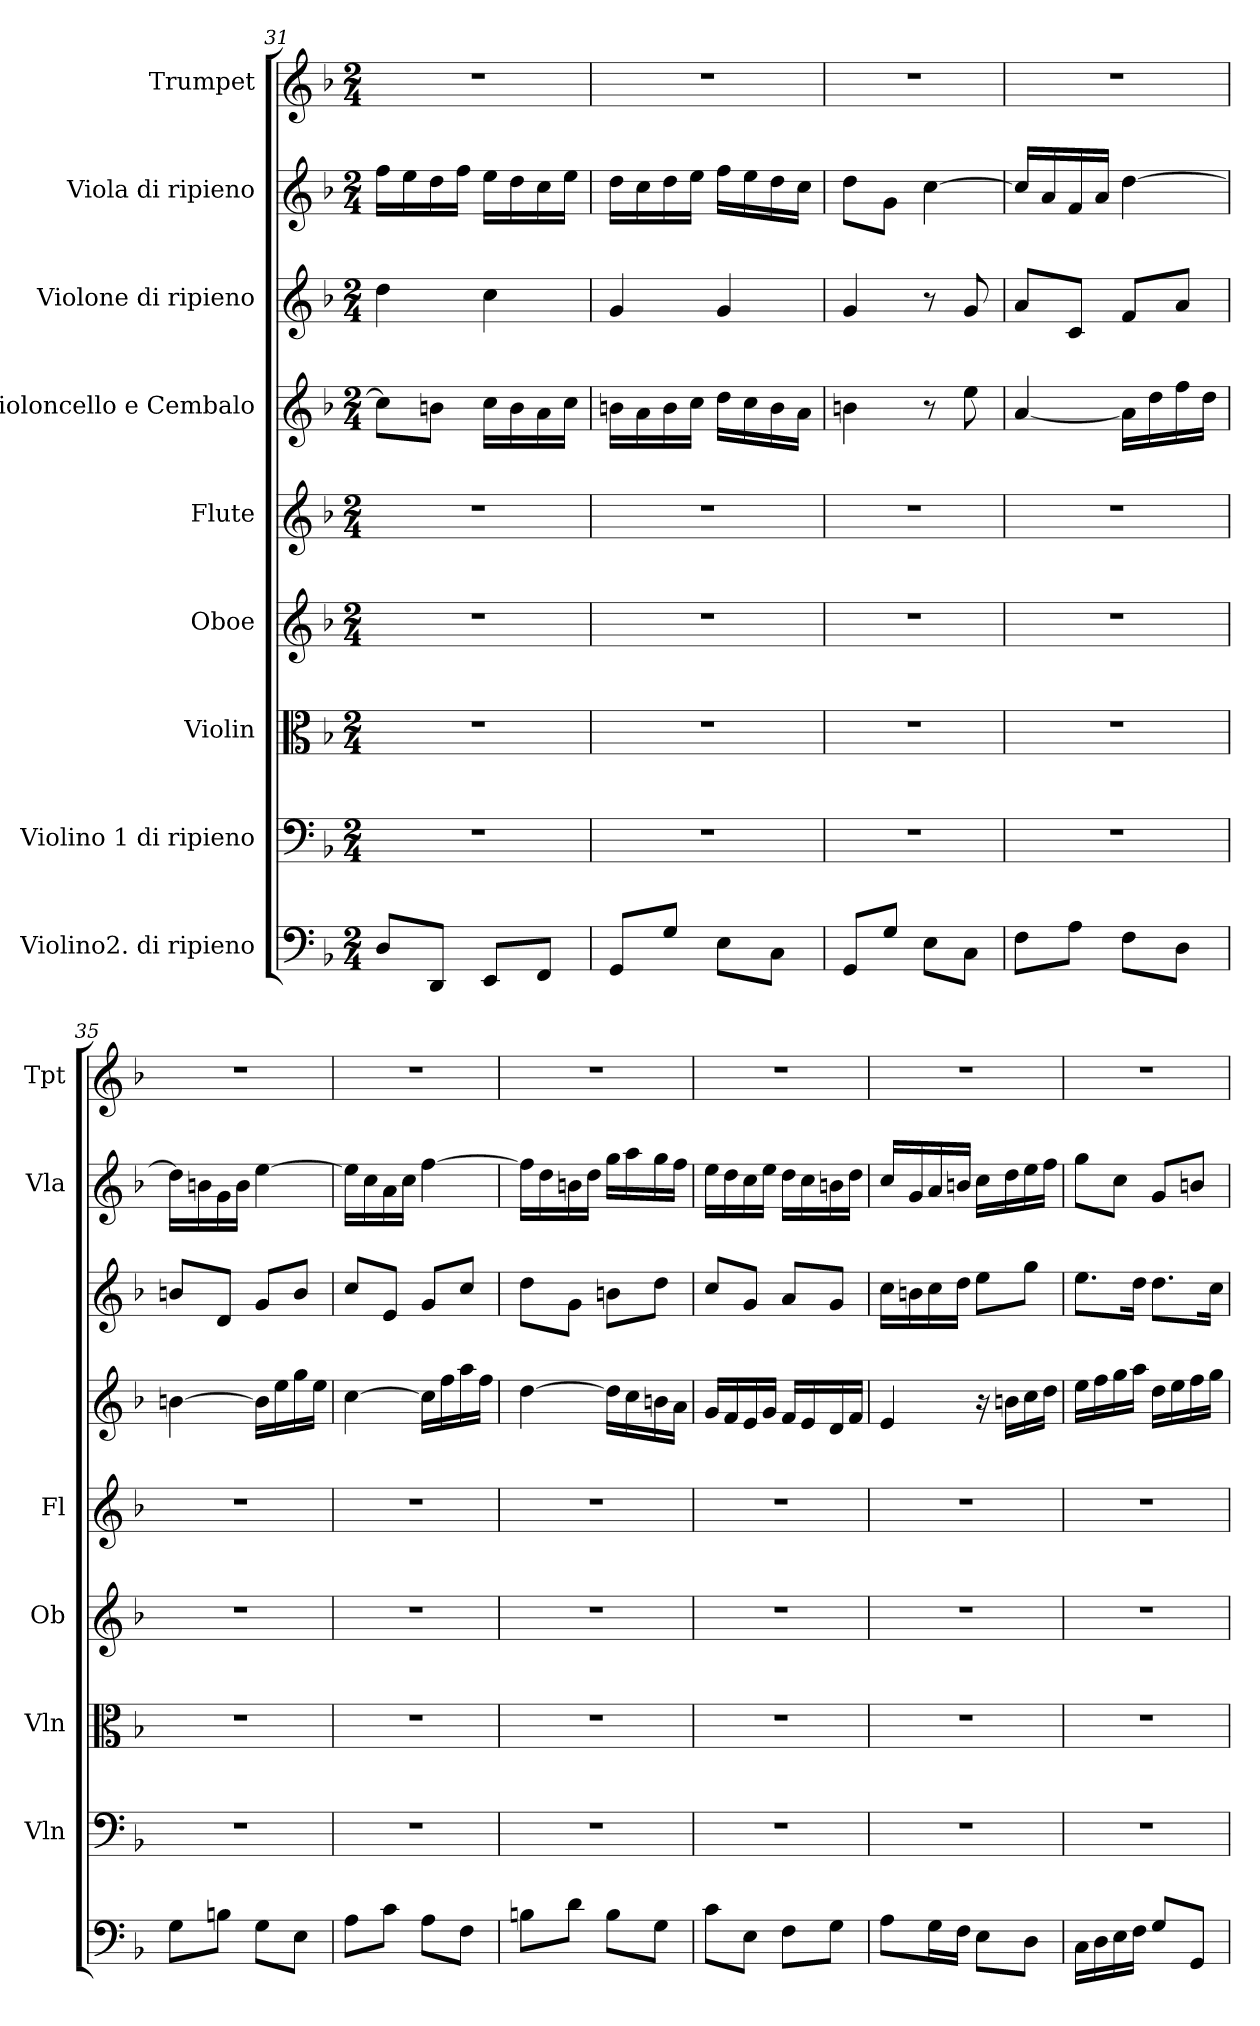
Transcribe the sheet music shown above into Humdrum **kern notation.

**kern	**kern	**kern	**kern	**kern	**kern	**kern	**kern	**kern
*part9	*part8	*part7	*part6	*part5	*part4	*part3	*part2	*part1
*staff9	*staff8	*staff7	*staff6	*staff5	*staff4	*staff3	*staff2	*staff1
*I"Violino2. di ripieno	*I"Violino 1 di ripieno	*I"Violin	*I"Oboe	*I"Flute	*I"Violoncello e Cembalo	*I"Violone di ripieno	*I"Viola di ripieno	*I"Trumpet
*	*I'Vln	*I'Vln	*I'Ob	*I'Fl	*	*	*I'Vla	*I'Tpt
*clefF4	*clefF4	*clefC3	*clefG2	*clefG2	*clefG2	*clefG2	*clefG2	*clefG2
*	*	*	*	*	*	*	*	*ITrd1c2
*k[b-]	*k[b-]	*k[b-]	*k[b-]	*k[b-]	*k[b-]	*k[b-]	*k[b-]	*k[b-e-a-]
*F:	*F:	*F:	*F:	*F:	*F:	*F:	*F:	*E-:
*M2/4	*M2/4	*M2/4	*M2/4	*M2/4	*M2/4	*M2/4	*M2/4	*M2/4
=31	=31	=31	=31	=31	=31	=31	=31	=31
8D/L	2r	2r	2r	2r	8cc\L]	4dd\	16ff\LL	2r
.	.	.	.	.	.	.	16ee\	.
8DD/J	.	.	.	.	8bn\J	.	16dd\	.
.	.	.	.	.	.	.	16ff\JJ	.
8EE/L	.	.	.	.	16cc\LL	4cc\	16ee\LL	.
.	.	.	.	.	16b\	.	16dd\	.
8FF/J	.	.	.	.	16a\	.	16cc\	.
.	.	.	.	.	16cc\JJ	.	16ee\JJ	.
=32	=32	=32	=32	=32	=32	=32	=32	=32
8GG/L	2r	2r	2r	2r	16bn\LL	4g/	16dd\LL	2r
.	.	.	.	.	16a\	.	16cc\	.
8G/J	.	.	.	.	16b\	.	16dd\	.
.	.	.	.	.	16cc\JJ	.	16ee\JJ	.
8E\L	.	.	.	.	16dd\LL	4g/	16ff\LL	.
.	.	.	.	.	16cc\	.	16ee\	.
8C\J	.	.	.	.	16b\	.	16dd\	.
.	.	.	.	.	16a\JJ	.	16cc\JJ	.
=33	=33	=33	=33	=33	=33	=33	=33	=33
8GG/L	2r	2r	2r	2r	4bn\	4g/	8dd\L	2r
8G/J	.	.	.	.	.	.	8g\J	.
8E\L	.	.	.	.	8r	8r	[4cc\	.
8C\J	.	.	.	.	8ee\	8g/	.	.
!!LO:PB:g=z
=34	=34	=34	=34	=34	=34	=34	=34	=34
8F\L	2r	2r	2r	2r	[4a/	8a/L	16cc/LL]	2r
.	.	.	.	.	.	.	16a/	.
8A\J	.	.	.	.	.	8c/J	16f/	.
.	.	.	.	.	.	.	16a/JJ	.
8F\L	.	.	.	.	16a\LL]	8f/L	[4dd\	.
.	.	.	.	.	16dd\	.	.	.
8D\J	.	.	.	.	16ff\	8a/J	.	.
.	.	.	.	.	16dd\JJ	.	.	.
=35	=35	=35	=35	=35	=35	=35	=35	=35
8G\L	2r	2r	2r	2r	[4bn\	8bn/L	16dd\LL]	2r
.	.	.	.	.	.	.	16bn\	.
8Bn\J	.	.	.	.	.	8d/J	16g\	.
.	.	.	.	.	.	.	16b\JJ	.
8G\L	.	.	.	.	16b\LL]	8g/L	[4ee\	.
.	.	.	.	.	16ee\	.	.	.
8E\J	.	.	.	.	16gg\	8b/J	.	.
.	.	.	.	.	16ee\JJ	.	.	.
=36	=36	=36	=36	=36	=36	=36	=36	=36
8A\L	2r	2r	2r	2r	[4cc\	8cc/L	16ee\LL]	2r
.	.	.	.	.	.	.	16cc\	.
8c\J	.	.	.	.	.	8e/J	16a\	.
.	.	.	.	.	.	.	16cc\JJ	.
8A\L	.	.	.	.	16cc\LL]	8g/L	[4ff\	.
.	.	.	.	.	16ff\	.	.	.
8F\J	.	.	.	.	16aa\	8cc/J	.	.
.	.	.	.	.	16ff\JJ	.	.	.
=37	=37	=37	=37	=37	=37	=37	=37	=37
8Bn\L	2r	2r	2r	2r	[4dd\	8dd\L	16ff\LL]	2r
.	.	.	.	.	.	.	16dd\	.
8d\J	.	.	.	.	.	8g\J	16bn\	.
.	.	.	.	.	.	.	16dd\JJ	.
8B\L	.	.	.	.	16dd\LL]	8bn\L	16gg\LL	.
.	.	.	.	.	16cc\	.	16aa\	.
8G\J	.	.	.	.	16bn\	8dd\J	16gg\	.
.	.	.	.	.	16a\JJ	.	16ff\JJ	.
=38	=38	=38	=38	=38	=38	=38	=38	=38
8c\L	2r	2r	2r	2r	16g/LL	8cc/L	16ee\LL	2r
.	.	.	.	.	16f/	.	16dd\	.
8E\J	.	.	.	.	16e/	8g/J	16cc\	.
.	.	.	.	.	16g/JJ	.	16ee\JJ	.
8F\L	.	.	.	.	16f/LL	8a/L	16dd\LL	.
.	.	.	.	.	16e/	.	16cc\	.
8G\J	.	.	.	.	16d/	8g/J	16bn\	.
.	.	.	.	.	16f/JJ	.	16dd\JJ	.
!!LO:PB:g=z
=39	=39	=39	=39	=39	=39	=39	=39	=39
8A\L	2r	2r	2r	2r	4e/	16cc\LL	16cc/LL	2r
.	.	.	.	.	.	16bn\	16g/	.
16G\L	.	.	.	.	.	16cc\	16a/	.
16F\JJ	.	.	.	.	.	16dd\JJ	16bn/JJ	.
8E\L	.	.	.	.	16r	8ee\L	16cc\LL	.
.	.	.	.	.	16bn\LL	.	16dd\	.
8D\J	.	.	.	.	16cc\	8gg\J	16ee\	.
.	.	.	.	.	16dd\JJ	.	16ff\JJ	.
=40	=40	=40	=40	=40	=40	=40	=40	=40
16C\LL	2r	2r	2r	2r	16ee\LL	8.ee\L	8gg\L	2r
16D\	.	.	.	.	16ff\	.	.	.
16E\	.	.	.	.	16gg\	.	8cc\J	.
16F\JJ	.	.	.	.	16aa\JJ	16dd\Jk	.	.
8G/L	.	.	.	.	16dd\LL	8.dd\L	8g/L	.
.	.	.	.	.	16ee\	.	.	.
8GG/J	.	.	.	.	16ff\	.	8bn/J	.
.	.	.	.	.	16gg\JJ	16cc\Jk	.	.
=	=	=	=	=	=	=	=	=
*-	*-	*-	*-	*-	*-	*-	*-	*-
